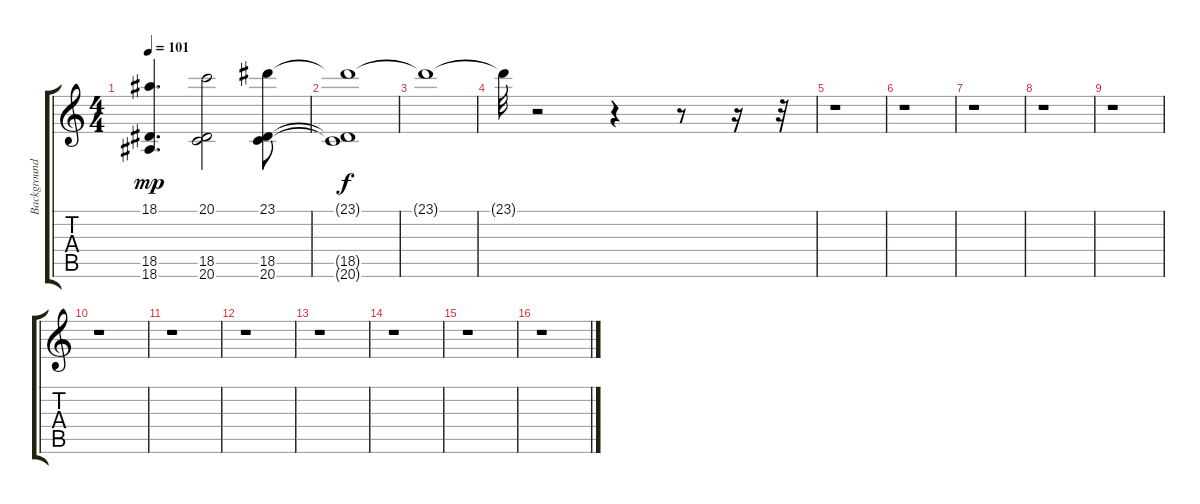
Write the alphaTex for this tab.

\track ("Background" "Background") {instrument pad4choir}
\staff {score tabs}
\tuning (E4 B3 G3 D3 A2 E2) {hide}
\ts (4 4)
\tempo 101
\clef g2
\ks c
(18.1 18.5 18.6).4{d dy mp} (20.1 18.5 20.6).2 (23.1 18.5 20.6).8 |
(23.1{t} 18.5{t} 20.6{t}).1{dy f} |
23.1{t}.1 |
23.1{t}.32 r.2 r.4 r.8 r.16 r.32 |
r.1 |
r.1 |
r.1 |
r.1 |
r.1 |
r.1 |
r.1 |
r.1 |
r.1 |
r.1 |
r.1 |
r.1
